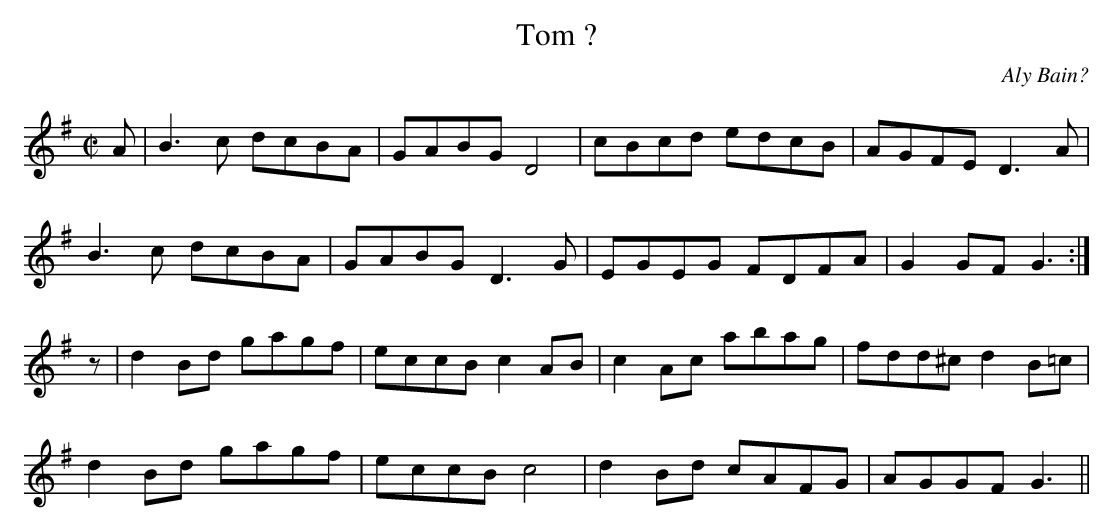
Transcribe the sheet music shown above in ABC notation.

X:1
T:Tom ?
C:Aly Bain?
M:C|
K:G
A|B3c dcBA|GABG D4|cBcd edcB|AGFE D3A|
B3c dcBA|GABG D3G|EGEG FDFA|G2GF G3:|
z|d2Bd gagf|eccB c2AB|c2Ac abag|fdd^c d2B=c|
d2Bd gagf|eccB c4|d2Bd cAFG|AGGF G3||
